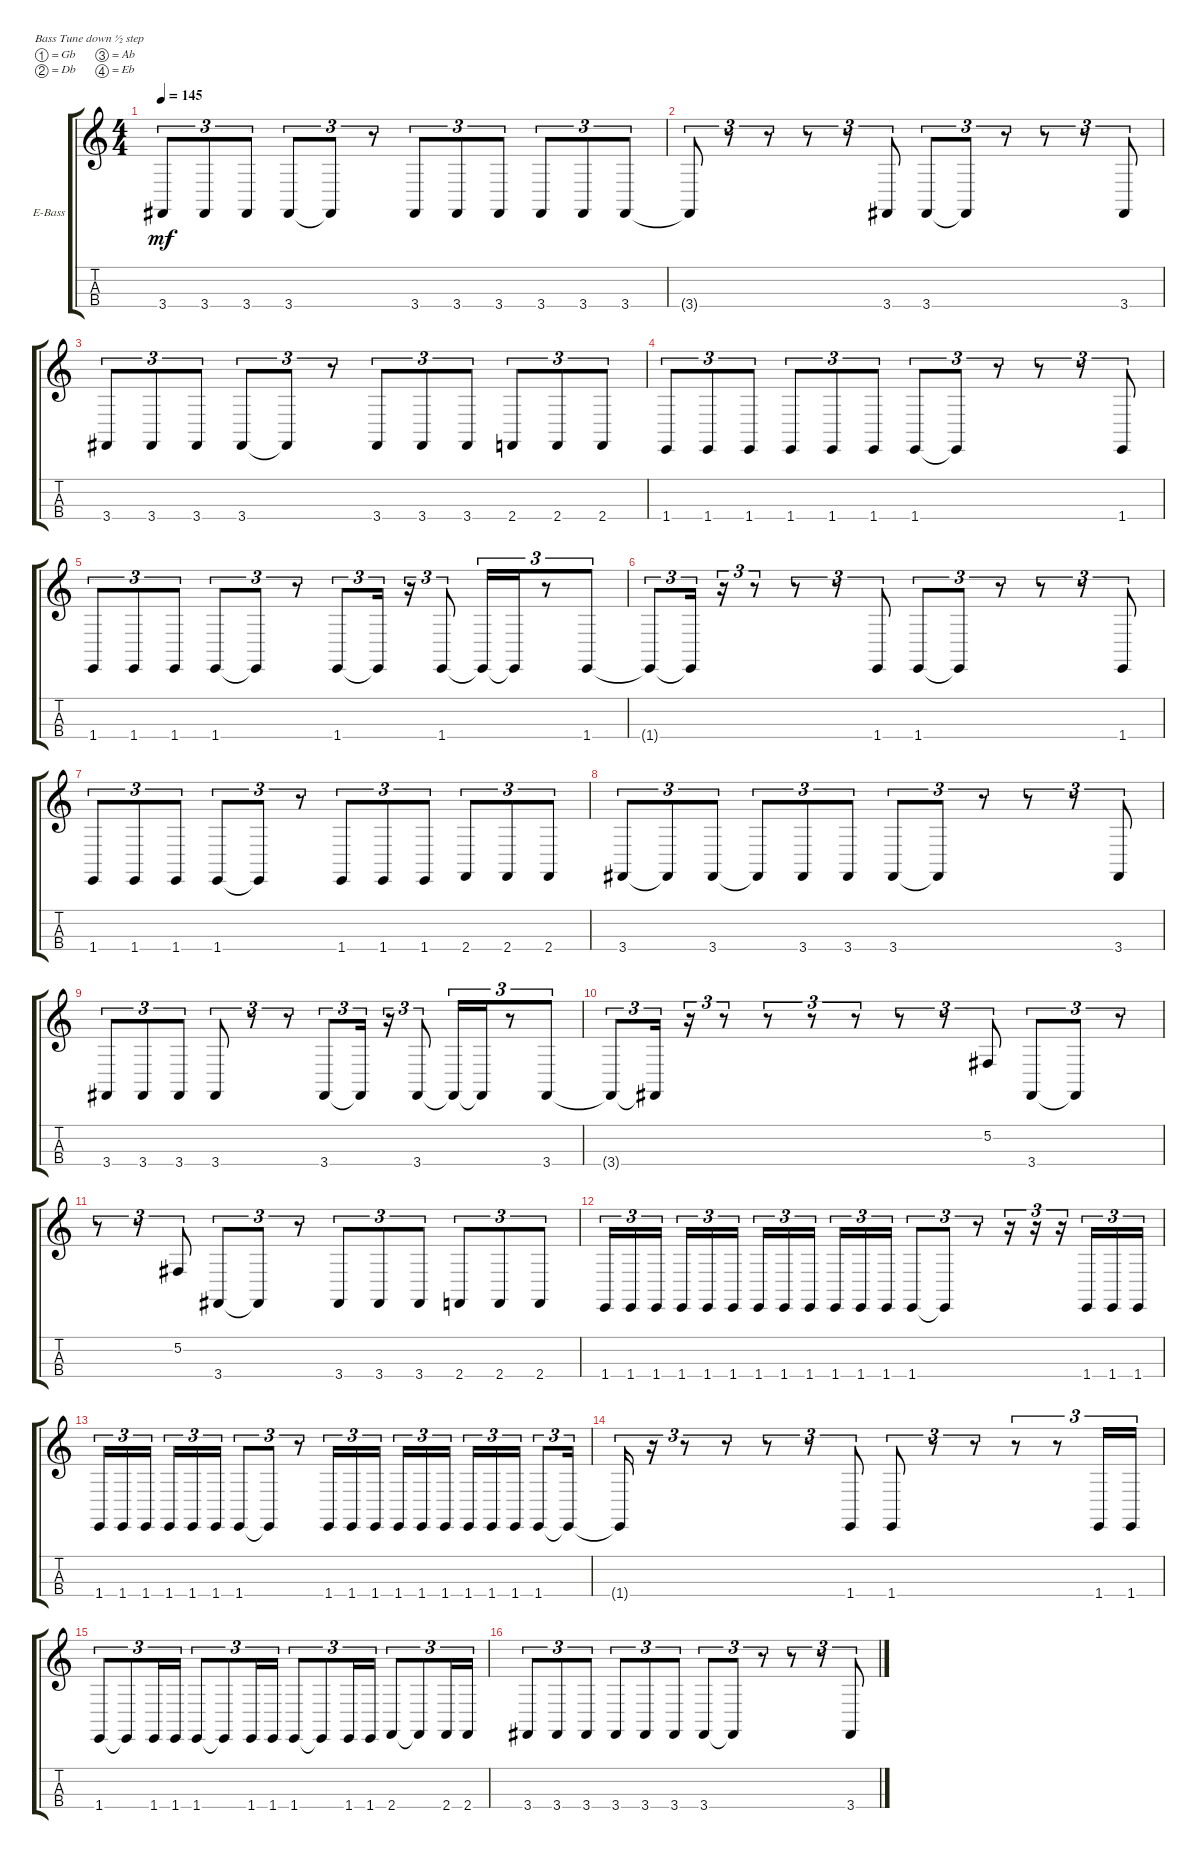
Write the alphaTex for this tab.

\bracketExtendMode groupsimilarinstruments
\firstSystemTrackNameOrientation horizontal
\otherSystemsTrackNameOrientation horizontal
\track ("Electric Bass" "E-Bass") {instrument electricbassfinger}
\staff {score tabs}
\tuning (Gb2 Db2 Ab1 Eb1)
\ts (4 4)
\tempo 145
\clef g2
\ks c
3.4.8{tu (3 2) dy mf} 3.4.8{tu (3 2)} 3.4.8{tu (3 2)} 3.4.8{tu (3 2)} 3.4{t}.8{tu (3 2)} r.8{tu (3 2)} 3.4.8{tu (3 2)} 3.4.8{tu (3 2)} 3.4.8{tu (3 2)} 3.4.8{tu (3 2)} 3.4.8{tu (3 2)} 3.4.8{tu (3 2)} |
3.4{t}.8{tu (3 2)} r.8{tu (3 2)} r.8{tu (3 2)} r.8{tu (3 2)} r.8{tu (3 2)} 3.4.8{tu (3 2)} 3.4.8{tu (3 2)} 3.4{t}.8{tu (3 2)} r.8{tu (3 2)} r.8{tu (3 2)} r.8{tu (3 2)} 3.4.8{tu (3 2)} |
3.4.8{tu (3 2)} 3.4.8{tu (3 2)} 3.4.8{tu (3 2)} 3.4.8{tu (3 2)} 3.4{t}.8{tu (3 2)} r.8{tu (3 2)} 3.4.8{tu (3 2)} 3.4.8{tu (3 2)} 3.4.8{tu (3 2)} 2.4.8{tu (3 2)} 2.4.8{tu (3 2)} 2.4.8{tu (3 2)} |
1.4.8{tu (3 2)} 1.4.8{tu (3 2)} 1.4.8{tu (3 2)} 1.4.8{tu (3 2)} 1.4.8{tu (3 2)} 1.4.8{tu (3 2)} 1.4.8{tu (3 2)} 1.4{t}.8{tu (3 2)} r.8{tu (3 2)} r.8{tu (3 2)} r.8{tu (3 2)} 1.4.8{tu (3 2)} |
1.4.8{tu (3 2)} 1.4.8{tu (3 2)} 1.4.8{tu (3 2)} 1.4.8{tu (3 2)} 1.4{t}.8{tu (3 2)} r.8{tu (3 2)} 1.4.8{tu (3 2)} 1.4{t}.16{tu (3 2)} r.16{tu (3 2)} 1.4.8{tu (3 2)} 1.4{t}.16{tu (3 2)} 1.4{t}.16{tu (3 2)} r.8{tu (3 2)} 1.4.8{tu (3 2)} |
1.4{t}.8{tu (3 2)} 1.4{t}.16{tu (3 2)} r.16{tu (3 2)} r.8{tu (3 2)} r.8{tu (3 2)} r.8{tu (3 2)} 1.4.8{tu (3 2)} 1.4.8{tu (3 2)} 1.4{t}.8{tu (3 2)} r.8{tu (3 2)} r.8{tu (3 2)} r.8{tu (3 2)} 1.4.8{tu (3 2)} |
1.4.8{tu (3 2)} 1.4.8{tu (3 2)} 1.4.8{tu (3 2)} 1.4.8{tu (3 2)} 1.4{t}.8{tu (3 2)} r.8{tu (3 2)} 1.4.8{tu (3 2)} 1.4.8{tu (3 2)} 1.4.8{tu (3 2)} 2.4.8{tu (3 2)} 2.4.8{tu (3 2)} 2.4.8{tu (3 2)} |
3.4.8{tu (3 2)} 3.4{t}.8{tu (3 2)} 3.4.8{tu (3 2)} 3.4{t}.8{tu (3 2)} 3.4.8{tu (3 2)} 3.4.8{tu (3 2)} 3.4.8{tu (3 2)} 3.4{t}.8{tu (3 2)} r.8{tu (3 2)} r.8{tu (3 2)} r.8{tu (3 2)} 3.4.8{tu (3 2)} |
3.4.8{tu (3 2)} 3.4.8{tu (3 2)} 3.4.8{tu (3 2)} 3.4.8{tu (3 2)} r.8{tu (3 2)} r.8{tu (3 2)} 3.4.8{tu (3 2)} 3.4{t}.16{tu (3 2)} r.16{tu (3 2)} 3.4.8{tu (3 2)} 3.4{t}.16{tu (3 2)} 3.4{t}.16{tu (3 2)} r.8{tu (3 2)} 3.4.8{tu (3 2)} |
3.4{t}.8{tu (3 2)} 3.4{t}.16{tu (3 2)} r.16{tu (3 2)} r.8{tu (3 2)} r.8{tu (3 2)} r.8{tu (3 2)} r.8{tu (3 2)} r.8{tu (3 2)} r.8{tu (3 2)} 5.2.8{tu (3 2)} 3.4.8{tu (3 2)} 3.4{t}.8{tu (3 2)} r.8{tu (3 2)} |
r.8{tu (3 2)} r.8{tu (3 2)} 5.2.8{tu (3 2)} 3.4.8{tu (3 2)} 3.4{t}.8{tu (3 2)} r.8{tu (3 2)} 3.4.8{tu (3 2)} 3.4.8{tu (3 2)} 3.4.8{tu (3 2)} 2.4.8{tu (3 2)} 2.4.8{tu (3 2)} 2.4.8{tu (3 2)} |
1.4.16{tu (3 2)} 1.4.16{tu (3 2)} 1.4.16{tu (3 2)} 1.4.16{tu (3 2)} 1.4.16{tu (3 2)} 1.4.16{tu (3 2)} 1.4.16{tu (3 2)} 1.4.16{tu (3 2)} 1.4.16{tu (3 2)} 1.4.16{tu (3 2)} 1.4.16{tu (3 2)} 1.4.16{tu (3 2)} 1.4.8{tu (3 2)} 1.4{t}.8{tu (3 2)} r.8{tu (3 2)} r.16{tu (3 2)} r.16{tu (3 2)} r.16{tu (3 2)} 1.4.16{tu (3 2)} 1.4.16{tu (3 2)} 1.4.16{tu (3 2)} |
1.4.16{tu (3 2)} 1.4.16{tu (3 2)} 1.4.16{tu (3 2)} 1.4.16{tu (3 2)} 1.4.16{tu (3 2)} 1.4.16{tu (3 2)} 1.4.8{tu (3 2)} 1.4{t}.8{tu (3 2)} r.8{tu (3 2)} 1.4.16{tu (3 2)} 1.4.16{tu (3 2)} 1.4.16{tu (3 2)} 1.4.16{tu (3 2)} 1.4.16{tu (3 2)} 1.4.16{tu (3 2)} 1.4.16{tu (3 2)} 1.4.16{tu (3 2)} 1.4.16{tu (3 2)} 1.4.8{tu (3 2)} 1.4{t}.16{tu (3 2)} |
1.4{t}.16{tu (3 2)} r.16{tu (3 2)} r.8{tu (3 2)} r.8{tu (3 2)} r.8{tu (3 2)} r.8{tu (3 2)} 1.4.8{tu (3 2)} 1.4.8{tu (3 2)} r.8{tu (3 2)} r.8{tu (3 2)} r.8{tu (3 2)} r.8{tu (3 2)} 1.4.16{tu (3 2)} 1.4.16{tu (3 2)} |
1.4.8{tu (3 2)} 1.4{t}.8{tu (3 2)} 1.4.16{tu (3 2)} 1.4.16{tu (3 2)} 1.4.8{tu (3 2)} 1.4{t}.8{tu (3 2)} 1.4.16{tu (3 2)} 1.4.16{tu (3 2)} 1.4.8{tu (3 2)} 1.4{t}.8{tu (3 2)} 1.4.16{tu (3 2)} 1.4.16{tu (3 2)} 2.4.8{tu (3 2)} 2.4{t}.8{tu (3 2)} 2.4.16{tu (3 2)} 2.4.16{tu (3 2)} |
3.4.8{tu (3 2)} 3.4.8{tu (3 2)} 3.4.8{tu (3 2)} 3.4.8{tu (3 2)} 3.4.8{tu (3 2)} 3.4.8{tu (3 2)} 3.4.8{tu (3 2)} 3.4{t}.8{tu (3 2)} r.8{tu (3 2)} r.8{tu (3 2)} r.8{tu (3 2)} 3.4.8{tu (3 2)}
